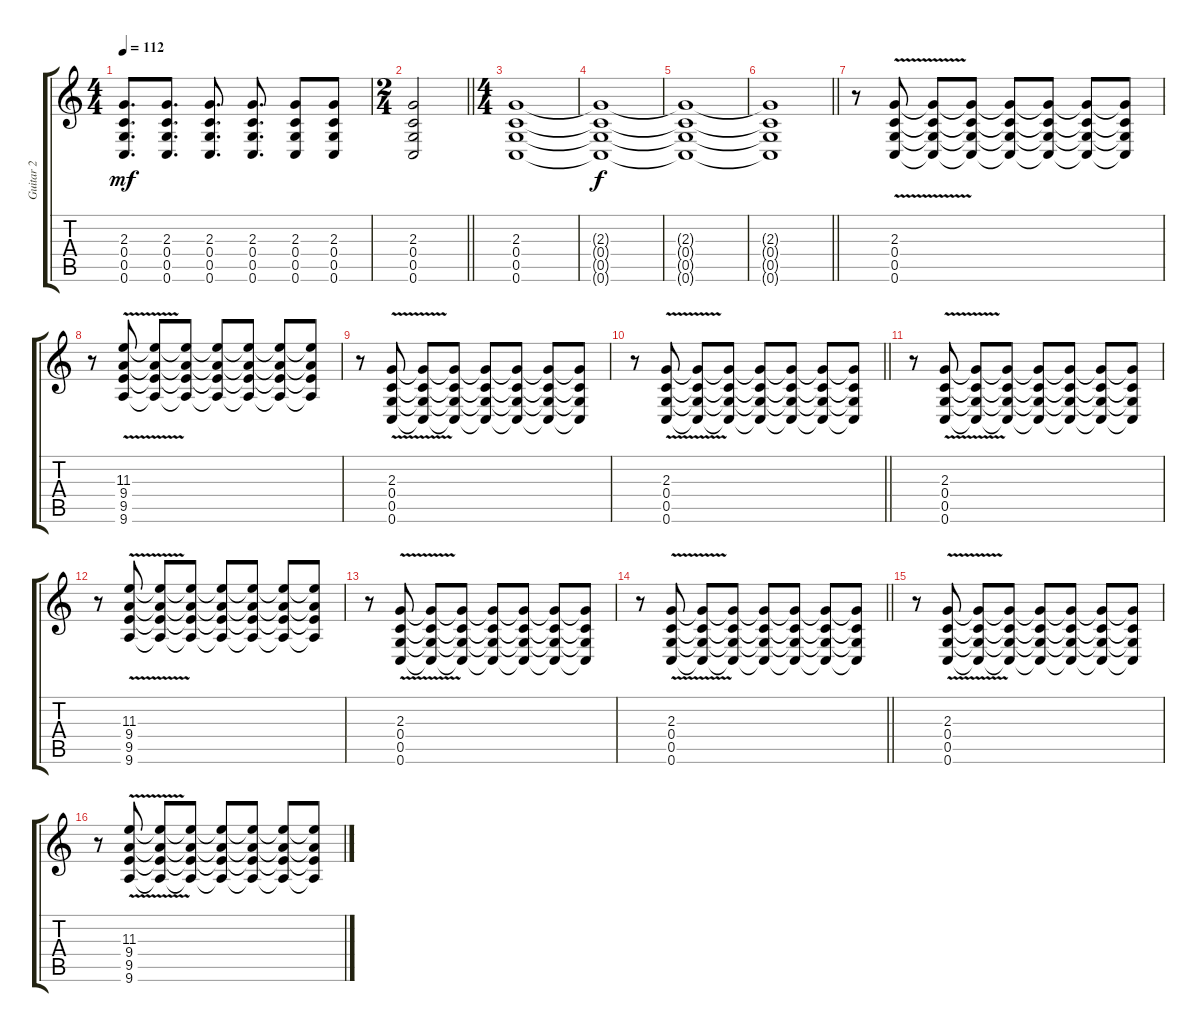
\track ("Guitar 2" "Guitar 2") {instrument distortionguitar}
\staff {score tabs}
\tuning (D4 A3 F3 C3 G2 C2) {hide}
\ts (4 4)
\tempo 112
\clef g2
\ks c
(2.3 0.4 0.5 0.6).8{d dy mf} (2.3 0.4 0.5 0.6).8{d} (2.3 0.4 0.5 0.6).8{d} (2.3 0.4 0.5 0.6).8{d} (2.3 0.4 0.5 0.6).8 (2.3 0.4 0.5 0.6).8 |
\ts (2 4)
\barLineRight lightlight
(2.3 0.4 0.5 0.6).2 |
\ts (4 4)
(2.3 0.4 0.5 0.6).1{volume 0} |
(2.3{t} 0.4{t} 0.5{t} 0.6{t}).1{dy f} |
(2.3{t} 0.4{t} 0.5{t} 0.6{t}).1 |
\barLineRight lightlight
(2.3{t} 0.4{t} 0.5{t} 0.6{t}).1 |
r.8{volume 0 balance 8 instrument distortionguitar} (2.3{v} 0.4{v} 0.5{v} 0.6{v}).8{volume 16} (2.3{t} 0.4{t} 0.5{t} 0.6{t}).8 (2.3{t} 0.4{t} 0.5{t} 0.6{t}).8 (2.3{t} 0.4{t} 0.5{t} 0.6{t}).8 (2.3{t} 0.4{t} 0.5{t} 0.6{t}).8 (2.3{t} 0.4{t} 0.5{t} 0.6{t}).8 (2.3{t} 0.4{t} 0.5{t} 0.6{t}).8 |
r.8{volume 0} (11.3{v} 9.4{v} 9.5{v} 9.6{v}).8{volume 16} (11.3{t} 9.4{t} 9.5{t} 9.6{t}).8 (11.3{t} 9.4{t} 9.5{t} 9.6{t}).8 (11.3{t} 9.4{t} 9.5{t} 9.6{t}).8 (11.3{t} 9.4{t} 9.5{t} 9.6{t}).8 (11.3{t} 9.4{t} 9.5{t} 9.6{t}).8 (11.3{t} 9.4{t} 9.5{t} 9.6{t}).8 |
r.8{volume 0} (2.3{v} 0.4{v} 0.5{v} 0.6{v}).8{volume 16} (2.3{t} 0.4{t} 0.5{t} 0.6{t}).8 (2.3{t} 0.4{t} 0.5{t} 0.6{t}).8 (2.3{t} 0.4{t} 0.5{t} 0.6{t}).8 (2.3{t} 0.4{t} 0.5{t} 0.6{t}).8 (2.3{t} 0.4{t} 0.5{t} 0.6{t}).8 (2.3{t} 0.4{t} 0.5{t} 0.6{t}).8 |
\barLineRight lightlight
r.8{volume 0} (2.3{v} 0.4{v} 0.5{v} 0.6{v}).8{volume 16} (2.3{t} 0.4{t} 0.5{t} 0.6{t}).8 (2.3{t} 0.4{t} 0.5{t} 0.6{t}).8 (2.3{t} 0.4{t} 0.5{t} 0.6{t}).8 (2.3{t} 0.4{t} 0.5{t} 0.6{t}).8 (2.3{t} 0.4{t} 0.5{t} 0.6{t}).8 (2.3{t} 0.4{t} 0.5{t} 0.6{t}).8 |
r.8{volume 0} (2.3{v} 0.4{v} 0.5{v} 0.6{v}).8{volume 16} (2.3{t} 0.4{t} 0.5{t} 0.6{t}).8 (2.3{t} 0.4{t} 0.5{t} 0.6{t}).8 (2.3{t} 0.4{t} 0.5{t} 0.6{t}).8 (2.3{t} 0.4{t} 0.5{t} 0.6{t}).8 (2.3{t} 0.4{t} 0.5{t} 0.6{t}).8 (2.3{t} 0.4{t} 0.5{t} 0.6{t}).8 |
r.8{volume 0} (11.3{v} 9.4{v} 9.5{v} 9.6{v}).8{volume 16} (11.3{t} 9.4{t} 9.5{t} 9.6{t}).8 (11.3{t} 9.4{t} 9.5{t} 9.6{t}).8 (11.3{t} 9.4{t} 9.5{t} 9.6{t}).8 (11.3{t} 9.4{t} 9.5{t} 9.6{t}).8 (11.3{t} 9.4{t} 9.5{t} 9.6{t}).8 (11.3{t} 9.4{t} 9.5{t} 9.6{t}).8 |
r.8{volume 0} (2.3{v} 0.4{v} 0.5{v} 0.6{v}).8{volume 16} (2.3{t} 0.4{t} 0.5{t} 0.6{t}).8 (2.3{t} 0.4{t} 0.5{t} 0.6{t}).8 (2.3{t} 0.4{t} 0.5{t} 0.6{t}).8 (2.3{t} 0.4{t} 0.5{t} 0.6{t}).8 (2.3{t} 0.4{t} 0.5{t} 0.6{t}).8 (2.3{t} 0.4{t} 0.5{t} 0.6{t}).8 |
\barLineRight lightlight
r.8{volume 0} (2.3{v} 0.4{v} 0.5{v} 0.6{v}).8{volume 16} (2.3{t} 0.4{t} 0.5{t} 0.6{t}).8 (2.3{t} 0.4{t} 0.5{t} 0.6{t}).8 (2.3{t} 0.4{t} 0.5{t} 0.6{t}).8 (2.3{t} 0.4{t} 0.5{t} 0.6{t}).8 (2.3{t} 0.4{t} 0.5{t} 0.6{t}).8 (2.3{t} 0.4{t} 0.5{t} 0.6{t}).8 |
r.8{volume 0} (2.3{v} 0.4{v} 0.5{v} 0.6{v}).8{volume 16} (2.3{t} 0.4{t} 0.5{t} 0.6{t}).8 (2.3{t} 0.4{t} 0.5{t} 0.6{t}).8 (2.3{t} 0.4{t} 0.5{t} 0.6{t}).8 (2.3{t} 0.4{t} 0.5{t} 0.6{t}).8 (2.3{t} 0.4{t} 0.5{t} 0.6{t}).8 (2.3{t} 0.4{t} 0.5{t} 0.6{t}).8 |
r.8{volume 0} (11.3{v} 9.4{v} 9.5{v} 9.6{v}).8{volume 16} (11.3{t} 9.4{t} 9.5{t} 9.6{t}).8 (11.3{t} 9.4{t} 9.5{t} 9.6{t}).8 (11.3{t} 9.4{t} 9.5{t} 9.6{t}).8 (11.3{t} 9.4{t} 9.5{t} 9.6{t}).8 (11.3{t} 9.4{t} 9.5{t} 9.6{t}).8 (11.3{t} 9.4{t} 9.5{t} 9.6{t}).8
